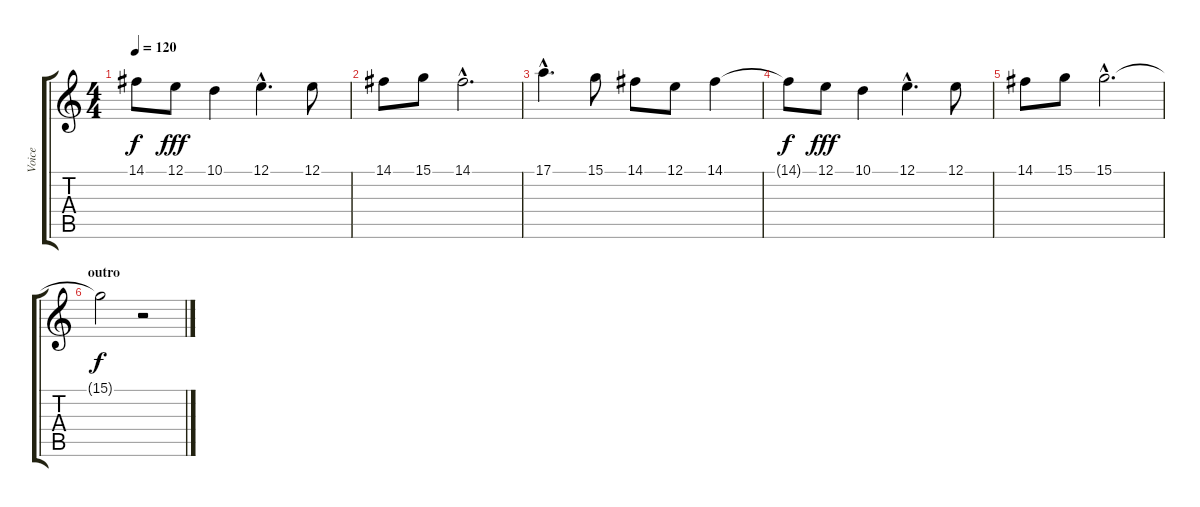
\track ("Voice" "Voice") {instrument choiraahs}
\staff {score tabs}
\tuning (E4 B3 G3 D3 A2 E2) {hide}
\ts (4 4)
\tempo 120
\clef g2
\ks c
14.1{t}.8{dy f} 12.1.8{dy fff} 10.1.4 12.1{hac}.4{d} 12.1.8 |
14.1.8 15.1.8 14.1{hac}.2{d} |
17.1{hac}.4{d} 15.1.8 14.1.8 12.1.8 14.1.4 |
14.1{t}.8{dy f} 12.1.8{dy fff} 10.1.4 12.1{hac}.4{d} 12.1.8 |
14.1.8 15.1.8 15.1{hac}.2{d} |
\section ("" "outro")
15.1{t}.2{dy f} r.2
